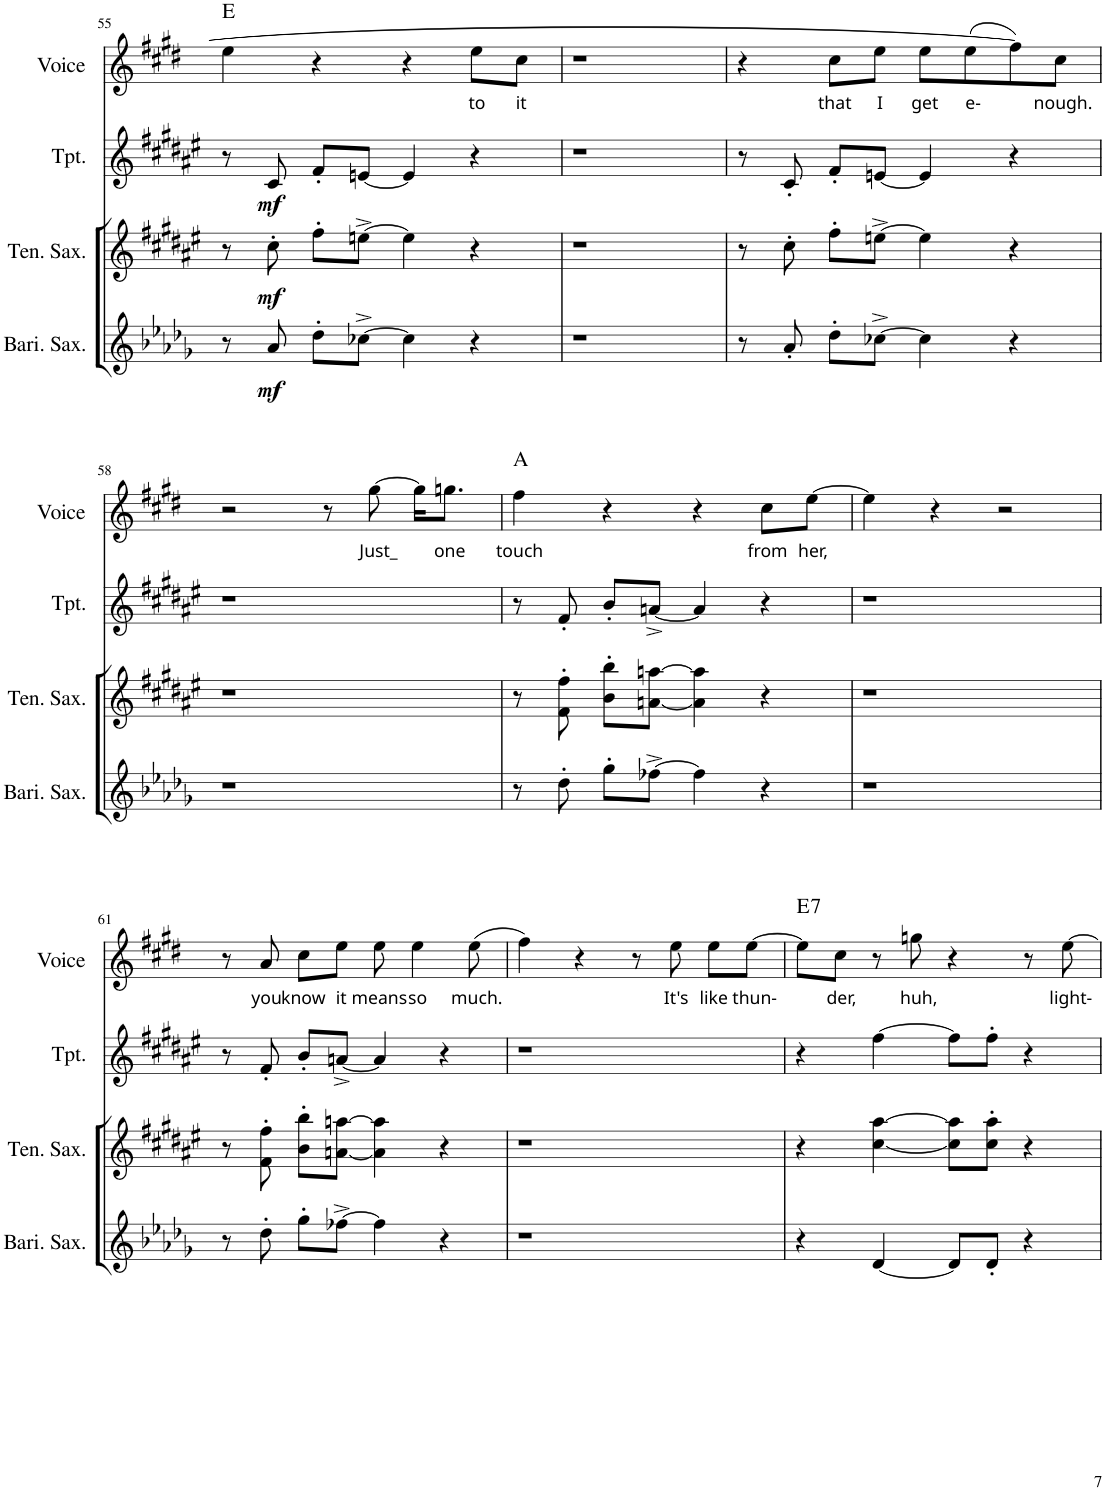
**kern	**dynam	**kern	**dynam	**kern	**dynam	**kern	**text	**harte
*part4	*part4	*part3	*part3	*part2	*part2	*part1	*part1	*part1
*staff4	*staff4	*staff3	*staff3	*staff2	*staff2	*staff1	*staff1	*
*I"Baritone Saxophone	*	*I"Tenor Saxophone	*	*I"Trumpet in Bb	*	*I"Voice	*	*
*I'Bari. Sax.	*	*I'Ten. Sax.	*	*I'Tpt.	*	*I'Voice	*	*
!!LO:PB:g=z
*clefG2	*	*clefG2	*	*clefG2	*	*clefG2	*	*
*Trd12c21	*	*Trd8c14	*	*Trd1c2	*	*	*	*
*k[b-e-a-d-g-]	*	*k[f#c#g#d#a#e#]	*	*k[f#c#g#d#a#e#]	*	*k[f#c#g#d#]	*	*
*D-:	*	*F#:	*	*F#:	*	*E:	*	*
*M4/4	*	*M4/4	*	*M4/4	*	*M4/4	*	*
=55	=55	=55	=55	=55	=55	=55	=55	=55
8r	.	8r	.	8r	.	4ee\	.	E:maj
!	!LO:DY:b	!	!LO:DY:b	!	!LO:DY:b	!	!	!
8a-/	mf	8cc#'\	mf	8c#/	mf	.	.	.
8dd-'\L	.	8ff#'\L	.	8f#'/L	.	4r	.	.
[8cc-X^\J	.	[8een^\J	.	[8en/J	.	.	.	.
4cc-\]	.	4ee\]	.	4e/]	.	4r	.	.
!	!	!	!	!	!	!	!LO:LY:b	!
4r	.	4r	.	4r	.	8ee\L	to	.
!	!	!	!	!	!	!	!LO:LY:b	!
.	.	.	.	.	.	8cc#\J	it	.
=56	=56	=56	=56	=56	=56	=56	=56	=56
1r	.	1r	.	1r	.	1r	.	.
=57	=57	=57	=57	=57	=57	=57	=57	=57
8r	.	8r	.	8r	.	4r	.	.
8a-'/	.	8cc#'\	.	8c#'/	.	.	.	.
!	!	!	!	!	!	!	!LO:LY:b	!
8dd-'\L	.	8ff#'\L	.	8f#'/L	.	8cc#\L	that	.
!	!	!	!	!	!	!	!LO:LY:b	!
[8cc-X^\J	.	[8een^\J	.	[8en/J	.	8ee\J	I	.
!	!	!	!	!	!	!	!LO:LY:b	!
4cc-\]	.	4ee\]	.	4e/]	.	8ee\L	get	.
!	!	!	!	!	!	!	!LO:LY:b	!
.	.	.	.	.	.	(8ee\	e-	.
4r	.	4r	.	4r	.	8ff#\])	.	.
!	!	!	!	!	!	!	!LO:LY:b	!
.	.	.	.	.	.	8cc#\J	nough.	.
!!LO:LB:g=z
=58	=58	=58	=58	=58	=58	=58	=58	=58
1r	.	1r	.	1r	.	2r	.	.
.	.	.	.	.	.	8r	.	.
!	!	!	!	!	!	!	!LO:LY:b	!
.	.	.	.	.	.	[8gg#\	Just_	.
.	.	.	.	.	.	16gg#\KL]	.	.
!	!	!	!	!	!	!	!LO:LY:b	!
.	.	.	.	.	.	8.ggn\J	one	.
=59	=59	=59	=59	=59	=59	=59	=59	=59
!	!	!	!	!	!	!	!LO:LY:b	!
8r	.	8r	.	8r	.	4ff#\	touch	A:maj
8dd-'\	.	8f#\' 8ff#\'	.	8f#'/	.	.	.	.
8gg-'\L	.	8b\' 8bb\'L	.	8b'/L	.	4r	.	.
[8ff-X^\J	.	[8an\ [8aan\J	.	[8an^/J	.	.	.	.
4ff-\]	.	4a\] 4aa\]	.	4a/]	.	4r	.	.
!	!	!	!	!	!	!	!LO:LY:b	!
4r	.	4r	.	4r	.	8cc#\L	from	.
!	!	!	!	!	!	!	!LO:LY:b	!
.	.	.	.	.	.	[8ee\J	her,	.
=60	=60	=60	=60	=60	=60	=60	=60	=60
1r	.	1r	.	1r	.	4ee\]	.	.
.	.	.	.	.	.	4r	.	.
.	.	.	.	.	.	2r	.	.
!!LO:LB:g=z
=61	=61	=61	=61	=61	=61	=61	=61	=61
8r	.	8r	.	8r	.	8r	.	.
!	!	!	!	!	!	!	!LO:LY:b	!
8dd-'\	.	8f#\' 8ff#\'	.	8f#'/	.	8a/	you	.
!	!	!	!	!	!	!	!LO:LY:b	!
8gg-'\L	.	8b\' 8bb\'L	.	8b'/L	.	8cc#\L	know	.
!	!	!	!	!	!	!	!LO:LY:b	!
[8ff-X^\J	.	[8an\ [8aan\J	.	[8an^/J	.	8ee\J	it	.
!	!	!	!	!	!	!	!LO:LY:b	!
4ff-\]	.	4a\] 4aa\]	.	4a/]	.	8ee\	means	.
!	!	!	!	!	!	!	!LO:LY:b	!
.	.	.	.	.	.	4ee\	so	.
4r	.	4r	.	4r	.	.	.	.
!	!	!	!	!	!	!	!LO:LY:b	!
.	.	.	.	.	.	(8ee\	much.	.
=62	=62	=62	=62	=62	=62	=62	=62	=62
1r	.	1r	.	1r	.	4ff#\)	.	.
.	.	.	.	.	.	4r	.	.
.	.	.	.	.	.	8r	.	.
!	!	!	!	!	!	!	!LO:LY:b	!
.	.	.	.	.	.	8ee\	It's	.
!	!	!	!	!	!	!	!LO:LY:b	!
.	.	.	.	.	.	8ee\L	like	.
!	!	!	!	!	!	!	!LO:LY:b	!
.	.	.	.	.	.	[8ee\J	thun-	.
=63	=63	=63	=63	=63	=63	=63	=63	=63
!	!	!	!	!	!	!	!	!LO:H:kt=7
4r	.	4r	.	4r	.	8ee\L]	.	E:7
!	!	!	!	!	!	!	!LO:LY:b	!
.	.	.	.	.	.	8cc#\J	der,	.
[4d-/	.	[4cc#\ [4aa#\	.	[4ff#\	.	8r	.	.
!	!	!	!	!	!	!	!LO:LY:b	!
.	.	.	.	.	.	8ggn\	huh,	.
8d-/L]	.	8cc#\] 8aa#\]L	.	8ff#\L]	.	4r	.	.
8d-'/J	.	8cc#\' 8aa#\'J	.	8ff#'\J	.	.	.	.
4r	.	4r	.	4r	.	8r	.	.
!	!	!	!	!	!	!	!LO:LY:b	!
.	.	.	.	.	.	[8ee\	light-	.
=	=	=	=	=	=	=	=	=
*-	*-	*-	*-	*-	*-	*-	*-	*-
